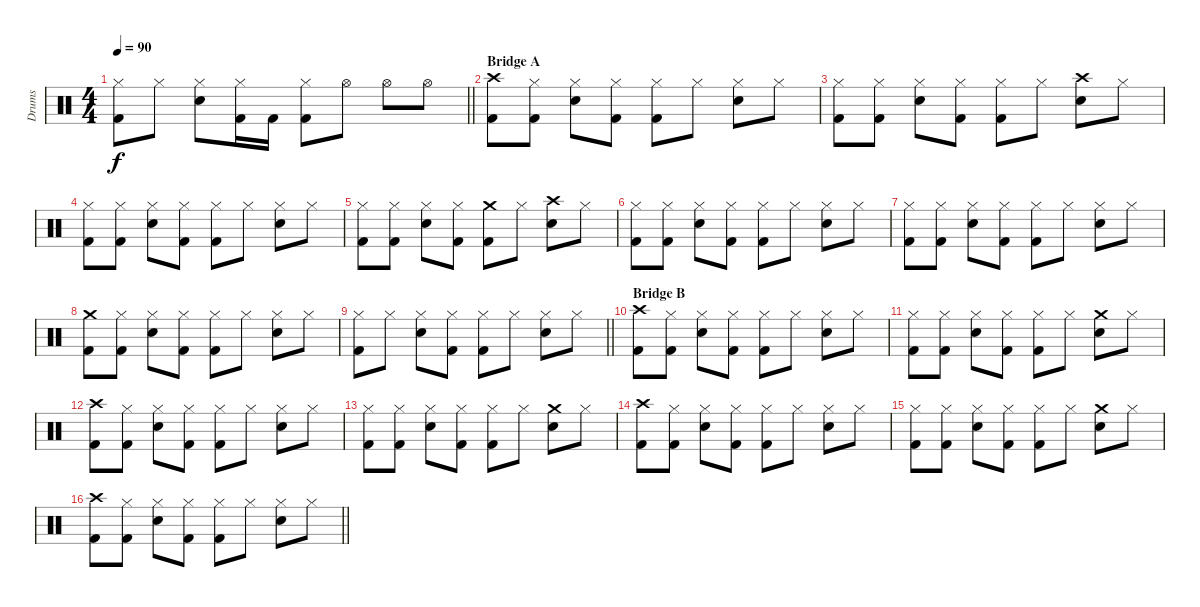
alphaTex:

\track ("Drums" "Drums") {instrument percussion}
\staff {score}
\articulation defaults
\ts (4 4)
\tempo 90
\clef neutral
\barLineRight lightlight
\ks c
("Hi-Hat (closed)" "Kick (hit) 2").8{dy f} "Hi-Hat (closed)".8 ("Hi-Hat (closed)" "Snare (hit) 2").8 ("Hi-Hat (closed)" "Kick (hit) 2").16 "Kick (hit) 2".16 ("Hi-Hat (closed)" "Kick (hit) 2").8 "Hi-Hat (open)".8 "Hi-Hat (open)".8 "Hi-Hat (open)".8 |
\section ("" "Bridge A")
("Crash high (hit)" "Kick (hit) 2").8 ("Hi-Hat (closed)" "Kick (hit) 2").8 ("Hi-Hat (closed)" "Snare (hit) 2").8 ("Hi-Hat (closed)" "Kick (hit) 2").8 ("Hi-Hat (closed)" "Kick (hit) 2").8 "Hi-Hat (closed)".8 ("Hi-Hat (closed)" "Snare (hit) 2").8 "Hi-Hat (closed)".8 |
("Hi-Hat (closed)" "Kick (hit) 2").8 ("Hi-Hat (closed)" "Kick (hit) 2").8 ("Hi-Hat (closed)" "Snare (hit) 2").8 ("Hi-Hat (closed)" "Kick (hit) 2").8 ("Hi-Hat (closed)" "Kick (hit) 2").8 "Hi-Hat (closed)".8 ("Crash high (hit)" "Snare (hit) 2").8 "Hi-Hat (closed)".8 |
("Hi-Hat (closed)" "Kick (hit) 2").8 ("Hi-Hat (closed)" "Kick (hit) 2").8 ("Hi-Hat (closed)" "Snare (hit) 2").8 ("Hi-Hat (closed)" "Kick (hit) 2").8 ("Hi-Hat (closed)" "Kick (hit) 2").8 "Hi-Hat (closed)".8 ("Hi-Hat (closed)" "Snare (hit) 2").8 "Hi-Hat (closed)".8 |
("Hi-Hat (closed)" "Kick (hit) 2").8 ("Hi-Hat (closed)" "Kick (hit) 2").8 ("Hi-Hat (closed)" "Snare (hit) 2").8 ("Hi-Hat (closed)" "Kick (hit) 2").8 ("Crash medium (hit)" "Kick (hit) 2").8 "Hi-Hat (closed)".8 ("Crash high (hit)" "Snare (hit) 2").8 "Hi-Hat (closed)".8 |
("Hi-Hat (closed)" "Kick (hit) 2").8 ("Hi-Hat (closed)" "Kick (hit) 2").8 ("Hi-Hat (closed)" "Snare (hit) 2").8 ("Hi-Hat (closed)" "Kick (hit) 2").8 ("Hi-Hat (closed)" "Kick (hit) 2").8 "Hi-Hat (closed)".8 ("Hi-Hat (closed)" "Snare (hit) 2").8 "Hi-Hat (closed)".8 |
("Hi-Hat (closed)" "Kick (hit) 2").8 ("Hi-Hat (closed)" "Kick (hit) 2").8 ("Hi-Hat (closed)" "Snare (hit) 2").8 ("Hi-Hat (closed)" "Kick (hit) 2").8 ("Hi-Hat (closed)" "Kick (hit) 2").8 "Hi-Hat (closed)".8 ("Hi-Hat (closed)" "Snare (hit) 2").8 "Hi-Hat (closed)".8 |
("Crash medium (hit)" "Kick (hit) 2").8 ("Hi-Hat (closed)" "Kick (hit) 2").8 ("Hi-Hat (closed)" "Snare (hit) 2").8 ("Hi-Hat (closed)" "Kick (hit) 2").8 ("Hi-Hat (closed)" "Kick (hit) 2").8 "Hi-Hat (closed)".8 ("Hi-Hat (closed)" "Snare (hit) 2").8 "Hi-Hat (closed)".8 |
\barLineRight lightlight
("Hi-Hat (closed)" "Kick (hit) 2").8 "Hi-Hat (closed)".8 ("Hi-Hat (closed)" "Snare (hit) 2").8 ("Hi-Hat (closed)" "Kick (hit) 2").8 ("Hi-Hat (closed)" "Kick (hit) 2").8 "Hi-Hat (closed)".8 ("Hi-Hat (closed)" "Snare (hit) 2").8 "Hi-Hat (closed)".8 |
\section ("" "Bridge B")
("Crash high (hit)" "Kick (hit) 2").8 ("Hi-Hat (closed)" "Kick (hit) 2").8 ("Hi-Hat (closed)" "Snare (hit) 2").8 ("Hi-Hat (closed)" "Kick (hit) 2").8 ("Hi-Hat (closed)" "Kick (hit) 2").8 "Hi-Hat (closed)".8 ("Hi-Hat (closed)" "Snare (hit) 2").8 "Hi-Hat (closed)".8 |
("Hi-Hat (closed)" "Kick (hit) 2").8 ("Hi-Hat (closed)" "Kick (hit) 2").8 ("Hi-Hat (closed)" "Snare (hit) 2").8 ("Hi-Hat (closed)" "Kick (hit) 2").8 ("Hi-Hat (closed)" "Kick (hit) 2").8 "Hi-Hat (closed)".8 ("Crash medium (hit)" "Snare (hit) 2").8 "Hi-Hat (closed)".8 |
("Crash high (hit)" "Kick (hit) 2").8 ("Hi-Hat (closed)" "Kick (hit) 2").8 ("Hi-Hat (closed)" "Snare (hit) 2").8 ("Hi-Hat (closed)" "Kick (hit) 2").8 ("Hi-Hat (closed)" "Kick (hit) 2").8 "Hi-Hat (closed)".8 ("Hi-Hat (closed)" "Snare (hit) 2").8 "Hi-Hat (closed)".8 |
("Hi-Hat (closed)" "Kick (hit) 2").8 ("Hi-Hat (closed)" "Kick (hit) 2").8 ("Hi-Hat (closed)" "Snare (hit) 2").8 ("Hi-Hat (closed)" "Kick (hit) 2").8 ("Hi-Hat (closed)" "Kick (hit) 2").8 "Hi-Hat (closed)".8 ("Crash medium (hit)" "Snare (hit) 2").8 "Hi-Hat (closed)".8 |
("Crash high (hit)" "Kick (hit) 2").8 ("Hi-Hat (closed)" "Kick (hit) 2").8 ("Hi-Hat (closed)" "Snare (hit) 2").8 ("Hi-Hat (closed)" "Kick (hit) 2").8 ("Hi-Hat (closed)" "Kick (hit) 2").8 "Hi-Hat (closed)".8 ("Hi-Hat (closed)" "Snare (hit) 2").8 "Hi-Hat (closed)".8 |
("Hi-Hat (closed)" "Kick (hit) 2").8 ("Hi-Hat (closed)" "Kick (hit) 2").8 ("Hi-Hat (closed)" "Snare (hit) 2").8 ("Hi-Hat (closed)" "Kick (hit) 2").8 ("Hi-Hat (closed)" "Kick (hit) 2").8 "Hi-Hat (closed)".8 ("Crash medium (hit)" "Snare (hit) 2").8 "Hi-Hat (closed)".8 |
\barLineRight lightlight
("Crash high (hit)" "Kick (hit) 2").8 ("Hi-Hat (closed)" "Kick (hit) 2").8 ("Hi-Hat (closed)" "Snare (hit) 2").8 ("Hi-Hat (closed)" "Kick (hit) 2").8 ("Hi-Hat (closed)" "Kick (hit) 2").8 "Hi-Hat (closed)".8 ("Hi-Hat (closed)" "Snare (hit) 2").8 "Hi-Hat (closed)".8
